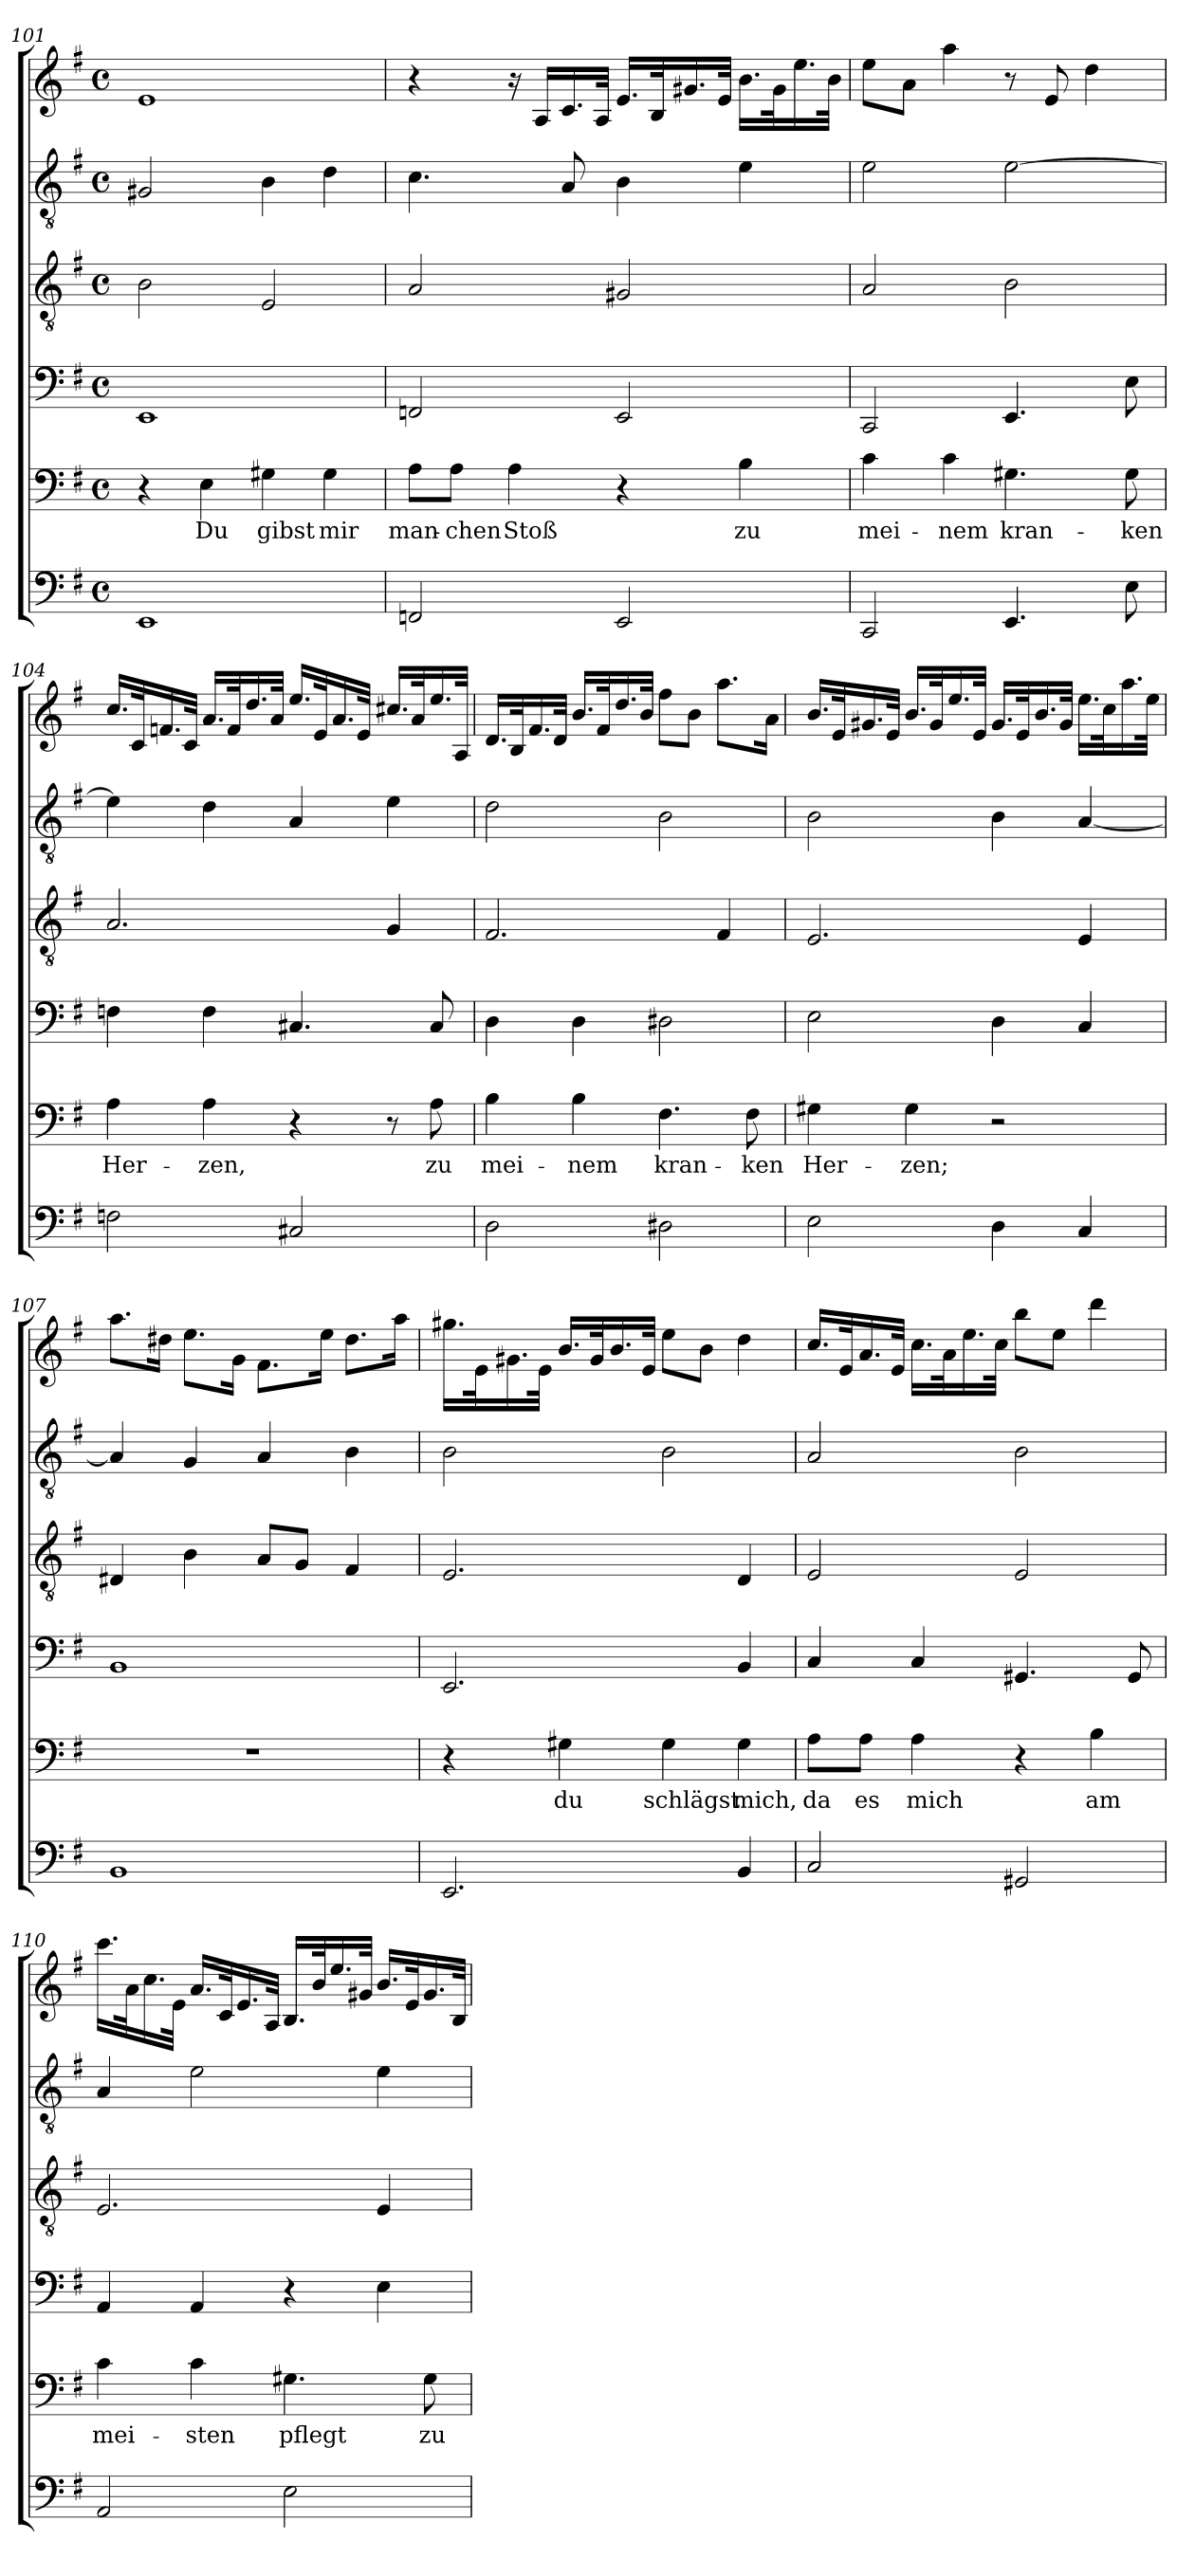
**kern	**kern	**text	**kern	**kern	**kern	**kern
*part6	*part5	*part5	*part4	*part3	*part2	*part1
*staff6	*staff5	*staff5	*staff4	*staff3	*staff2	*staff1
*clefF4	*clefF4	*	*clefF4	*clefGv2	*clefGv2	*clefG2
*k[f#]	*k[f#]	*	*k[f#]	*k[f#]	*k[f#]	*k[f#]
*e:	*e:	*	*e:	*e:	*e:	*e:
*M4/4	*M4/4	*	*M4/4	*M4/4	*M4/4	*M4/4
*met(c)	*met(c)	*	*met(c)	*met(c)	*met(c)	*met(c)
=101	=101	=101	=101	=101	=101	=101
1EE	4r	.	1EE	2B\	2G#X/	1e
!	!	!LO:LY:b	!	!	!	!
.	4E\	Du	.	.	.	.
!	!	!LO:LY:b	!	!	!	!
.	4G#X\	gibst	.	2E/	4B\	.
!	!	!LO:LY:b	!	!	!	!
.	4G#\	mir	.	.	4d\	.
!!LO:LB:g=z
=102	=102	=102	=102	=102	=102	=102
!	!	!LO:LY:b	!	!	!	!
2FFn/	8A\L	man-	2FFn/	2A/	4.c\	4r
!	!	!LO:LY:b	!	!	!	!
.	8A\J	-chen	.	.	.	.
!	!	!LO:LY:b	!	!	!	!
.	4A\	Stoß	.	.	.	16r
.	.	.	.	.	.	16A/LL
.	.	.	.	.	8A/	16.c/
.	.	.	.	.	.	32A/JJk
2EE/	4r	.	2EE/	2G#X/	4B\	16.e/LL
.	.	.	.	.	.	32B/k
.	.	.	.	.	.	16.g#X/
.	.	.	.	.	.	32e/JJk
!	!	!LO:LY:b	!	!	!	!
.	4B\	zu	.	.	4e\	16.b\LL
.	.	.	.	.	.	32g#\k
.	.	.	.	.	.	16.ee\
.	.	.	.	.	.	32b\JJk
=103	=103	=103	=103	=103	=103	=103
!	!	!LO:LY:b	!	!	!	!
2CC/	4c\	mei-	2CC/	2A/	2e\	8ee\L
.	.	.	.	.	.	8a\J
!	!	!LO:LY:b	!	!	!	!
.	4c\	-nem	.	.	.	4aa\
!	!	!LO:LY:b	!	!	!	!
4.EE/	4.G#X\	kran-	4.EE/	2B\	[2e\	8r
.	.	.	.	.	.	8e/
.	.	.	.	.	.	4dd\
!	!	!LO:LY:b	!	!	!	!
8E\	8G#\	-ken	8E\	.	.	.
=104	=104	=104	=104	=104	=104	=104
!	!	!LO:LY:b	!	!	!	!
2Fn\	4A\	Her-	4Fn\	2.A/	4e\]	16.cc/LL
.	.	.	.	.	.	32c/k
.	.	.	.	.	.	16.fn/
.	.	.	.	.	.	32c/JJk
!	!	!LO:LY:b	!	!	!	!
.	4A\	-zen,	4F\	.	4d\	16.a/LL
.	.	.	.	.	.	32f/k
.	.	.	.	.	.	16.dd/
.	.	.	.	.	.	32a/JJk
2C#X/	4r	.	4.C#X/	.	4A/	16.ee/LL
.	.	.	.	.	.	32e/k
.	.	.	.	.	.	16.a/
.	.	.	.	.	.	32e/JJk
.	8r	.	.	4G/	4e\	16.cc#/LL
.	.	.	.	.	.	32a/k
!	!	!LO:LY:b	!	!	!	!
.	8A\	zu	8C#/	.	.	16.ee/
.	.	.	.	.	.	32A/JJk
!!LO:LB:g=z
=105	=105	=105	=105	=105	=105	=105
!	!	!LO:LY:b	!	!	!	!
2D\	4B\	mei-	4D\	2.F#/	2d\	16.d/LL
.	.	.	.	.	.	32B/k
.	.	.	.	.	.	16.f#/
.	.	.	.	.	.	32d/JJk
!	!	!LO:LY:b	!	!	!	!
.	4B\	-nem	4D\	.	.	16.b/LL
.	.	.	.	.	.	32f#/k
.	.	.	.	.	.	16.dd/
.	.	.	.	.	.	32b/JJk
!	!	!LO:LY:b	!	!	!	!
2D#X\	4.F#\	kran-	2D#X\	.	2B\	8ff#\L
.	.	.	.	.	.	8b\J
.	.	.	.	4F#/	.	8.aa\L
!	!	!LO:LY:b	!	!	!	!
.	8F#\	-ken	.	.	.	.
.	.	.	.	.	.	16a\Jk
=106	=106	=106	=106	=106	=106	=106
!	!	!LO:LY:b	!	!	!	!
2E\	4G#X\	Her-	2E\	2.E/	2B\	16.b/LL
.	.	.	.	.	.	32e/k
.	.	.	.	.	.	16.g#X/
.	.	.	.	.	.	32e/JJk
!	!	!LO:LY:b	!	!	!	!
.	4G#\	-zen;	.	.	.	16.b/LL
.	.	.	.	.	.	32g#/k
.	.	.	.	.	.	16.ee/
.	.	.	.	.	.	32e/JJk
4D\	2r	.	4D\	.	4B\	16.g#/LL
.	.	.	.	.	.	32e/k
.	.	.	.	.	.	16.b/
.	.	.	.	.	.	32g#/JJk
4C/	.	.	4C/	4E/	[4A/	16.ee\LL
.	.	.	.	.	.	32cc\k
.	.	.	.	.	.	16.aa\
.	.	.	.	.	.	32ee\JJk
=107	=107	=107	=107	=107	=107	=107
1BB	1r	.	1BB	4D#X/	4A/]	8.aa\L
.	.	.	.	.	.	16dd#X\Jk
.	.	.	.	4B\	4G/	8.ee\L
.	.	.	.	.	.	16g\Jk
.	.	.	.	8A/L	4A/	8.f#\L
.	.	.	.	8G/J	.	.
.	.	.	.	.	.	16ee\Jk
.	.	.	.	4F#/	4B\	8.dd#\L
.	.	.	.	.	.	16aa\Jk
=108	=108	=108	=108	=108	=108	=108
2.EE/	4r	.	2.EE/	2.E/	2B\	16.gg#X\LL
.	.	.	.	.	.	32e\k
.	.	.	.	.	.	16.g#X\
.	.	.	.	.	.	32e\JJk
!	!	!LO:LY:b	!	!	!	!
.	4G#X\	du	.	.	.	16.b/LL
.	.	.	.	.	.	32g#/k
.	.	.	.	.	.	16.b/
.	.	.	.	.	.	32e/JJk
!	!	!LO:LY:b	!	!	!	!
.	4G#\	schlägst	.	.	2B\	8ee\L
.	.	.	.	.	.	8b\J
!	!	!LO:LY:b	!	!	!	!
4BB/	4G#\	mich,	4BB/	4D/	.	4dd\
!!LO:PB:g=z
=109	=109	=109	=109	=109	=109	=109
!	!	!LO:LY:b	!	!	!	!
2C/	8A\L	da	4C/	2E/	2A/	16.cc/LL
.	.	.	.	.	.	32e/k
!	!	!LO:LY:b	!	!	!	!
.	8A\J	es	.	.	.	16.a/
.	.	.	.	.	.	32e/JJk
!	!	!LO:LY:b	!	!	!	!
.	4A\	mich	4C/	.	.	16.cc\LL
.	.	.	.	.	.	32a\k
.	.	.	.	.	.	16.ee\
.	.	.	.	.	.	32cc\JJk
2GG#X/	4r	.	4.GG#X/	2E/	2B\	8bb\L
.	.	.	.	.	.	8ee\J
!	!	!LO:LY:b	!	!	!	!
.	4B\	am	.	.	.	4ddd\
.	.	.	8GG#/	.	.	.
=110	=110	=110	=110	=110	=110	=110
!	!	!LO:LY:b	!	!	!	!
2AA/	4c\	mei-	4AA/	2.E/	4A/	16.ccc\LL
.	.	.	.	.	.	32a\k
.	.	.	.	.	.	16.cc\
.	.	.	.	.	.	32e\JJk
!	!	!LO:LY:b	!	!	!	!
.	4c\	-sten	4AA/	.	2e\	16.a/LL
.	.	.	.	.	.	32c/k
.	.	.	.	.	.	16.e/
.	.	.	.	.	.	32A/JJk
!	!	!LO:LY:b	!	!	!	!
2E\	4.G#X\	pflegt	4r	.	.	16.B/LL
.	.	.	.	.	.	32b/k
.	.	.	.	.	.	16.ee/
.	.	.	.	.	.	32g#X/JJk
.	.	.	4E\	4E/	4e\	16.b/LL
.	.	.	.	.	.	32e/k
!	!	!LO:LY:b	!	!	!	!
.	8G#\	zu	.	.	.	16.g#/
.	.	.	.	.	.	32B/JJk
=	=	=	=	=	=	=
*-	*-	*-	*-	*-	*-	*-
